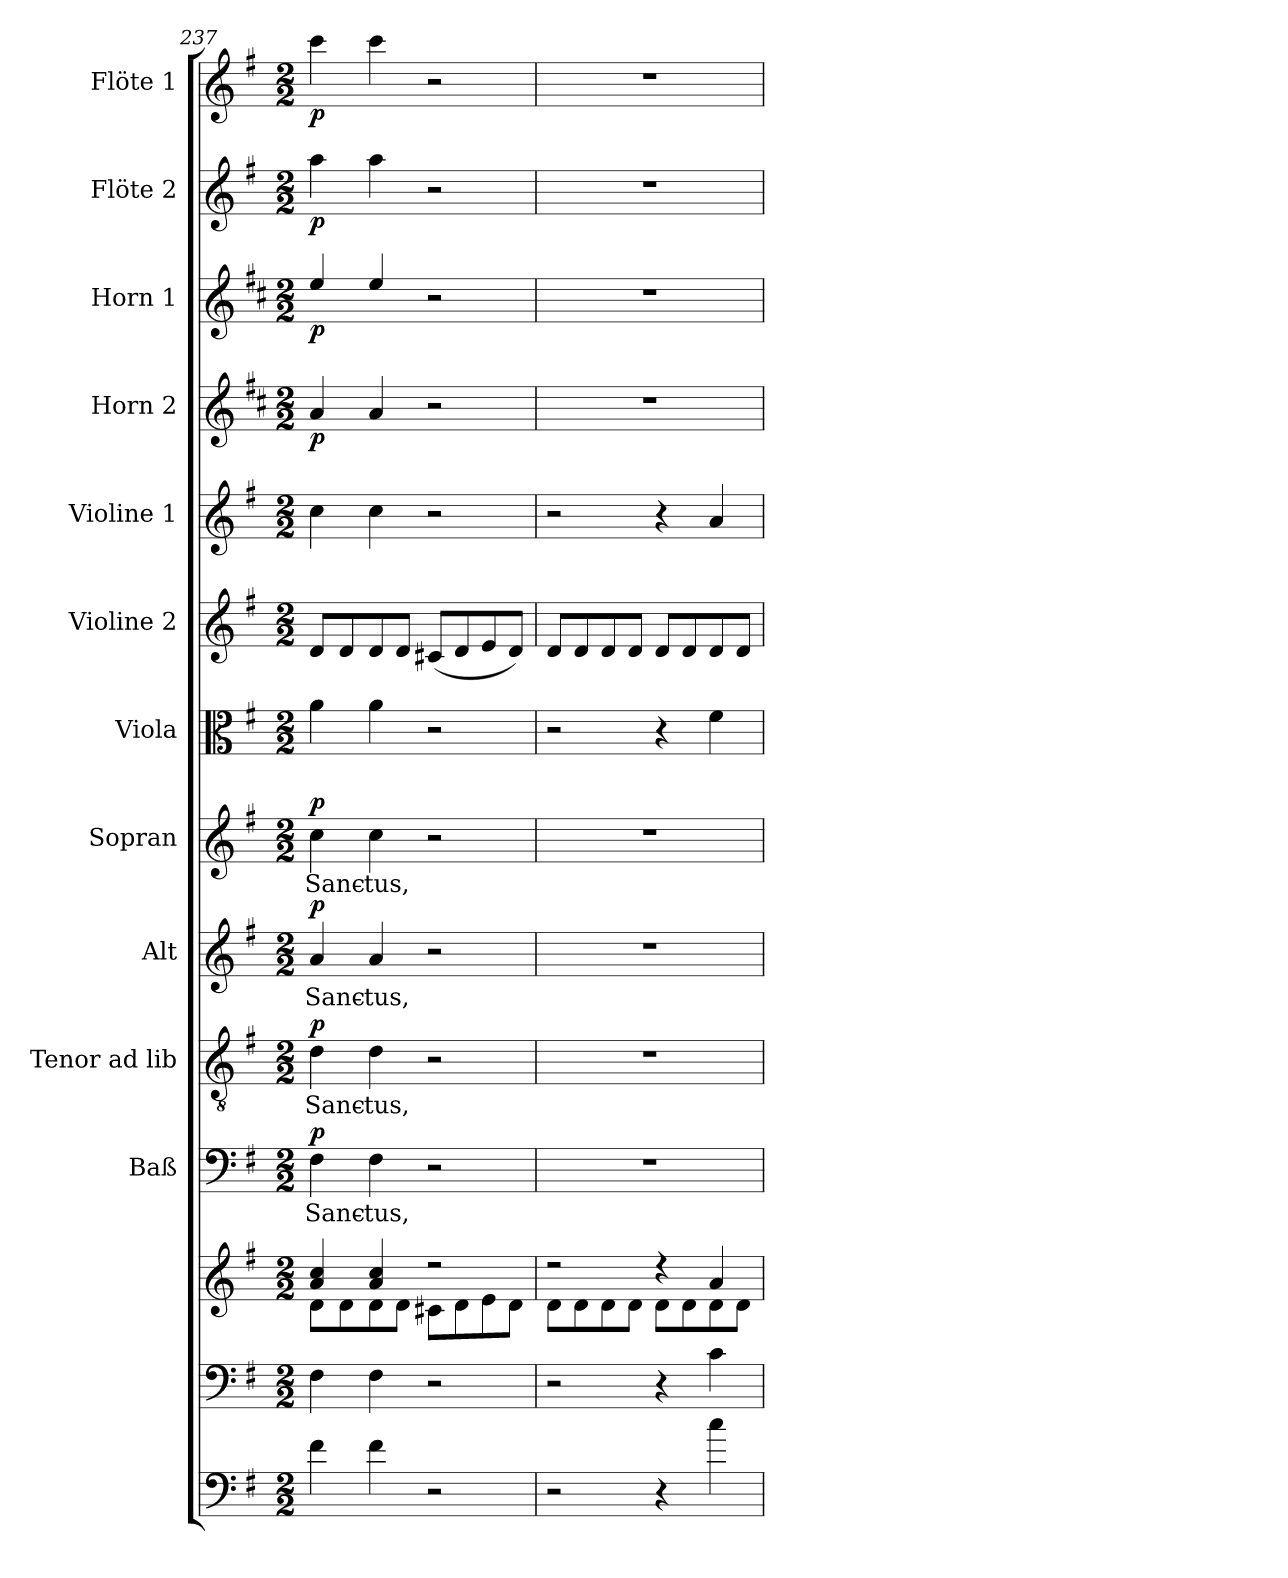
**kern	**kern	**kern	**kern	**text	**dynam	**kern	**text	**dynam	**kern	**text	**dynam	**kern	**text	**dynam	**kern	**kern	**kern	**kern	**dynam	**kern	**dynam	**kern	**dynam	**kern	**dynam
*part13	*part12	*part12	*part11	*part11	*part11	*part10	*part10	*part10	*part9	*part9	*part9	*part8	*part8	*part8	*part7	*part6	*part5	*part4	*part4	*part3	*part3	*part2	*part2	*part1	*part1
*staff14	*staff13	*staff12	*staff11	*staff11	*staff11	*staff10	*staff10	*staff10	*staff9	*staff9	*staff9	*staff8	*staff8	*staff8	*staff7	*staff6	*staff5	*staff4	*staff4	*staff3	*staff3	*staff2	*staff2	*staff1	*staff1
*	*	*	*I"Baß	*	*	*I"Tenor ad lib	*	*	*I"Alt	*	*	*I"Sopran	*	*	*I"Viola	*I"Violine 2	*I"Violine 1	*I"Horn 2	*	*I"Horn 1	*	*I"Flöte 2	*	*I"Flöte 1	*
*	*	*	*I'Baß	*	*	*I'Ten	*	*	*I'Alt	*	*	*I'Sop	*	*	*I'Vla.	*I'Vln. 2	*I'Vln. 1	*I'Hrn. 2	*	*I'Hrn. 1	*	*I'Fl. 2	*	*I'Fl. 1	*
*clefF4	*clefF4	*clefG2	*clefF4	*	*	*clefGv2	*	*	*clefG2	*	*	*clefG2	*	*	*clefC3	*clefG2	*clefG2	*clefG2	*	*clefG2	*	*clefG2	*	*clefG2	*
*ITrd7c12	*	*	*	*	*	*	*	*	*	*	*	*	*	*	*	*	*	*ITrd4c7	*	*ITrd4c7	*	*	*	*	*
*k[f#]	*k[f#]	*k[f#]	*k[f#]	*	*	*k[f#]	*	*	*k[f#]	*	*	*k[f#]	*	*	*k[f#]	*k[f#]	*k[f#]	*k[f#]	*	*k[f#]	*	*k[f#]	*	*k[f#]	*
*G:	*G:	*G:	*G:	*	*	*G:	*	*	*G:	*	*	*G:	*	*	*G:	*G:	*G:	*G:	*	*G:	*	*G:	*	*G:	*
*M2/2	*M2/2	*M2/2	*M2/2	*	*	*M2/2	*	*	*M2/2	*	*	*M2/2	*	*	*M2/2	*M2/2	*M2/2	*M2/2	*	*M2/2	*	*M2/2	*	*M2/2	*
=237	=237	=237	=237	=237	=237	=237	=237	=237	=237	=237	=237	=237	=237	=237	=237	=237	=237	=237	=237	=237	=237	=237	=237	=237	=237
*	*	*^	*	*	*	*	*	*	*	*	*	*	*	*	*	*	*	*	*	*	*	*	*	*	*
!	!	!	!	!	!LO:LY:b	!LO:DY:a	!	!LO:LY:b	!LO:DY:a	!	!LO:LY:b	!LO:DY:a	!	!LO:LY:b	!LO:DY:a	!	!	!	!	!LO:DY:b	!	!LO:DY:b	!	!LO:DY:b	!	!LO:DY:b
4F#\	4F#\	4a/ 4cc/	8d\L	4F#\	Sanc-	p	4d\	Sanc-	p	4a/	Sanc-	p	4cc\	Sanc-	p	4a\	8d/L	4cc\	4d/	p	4a/	p	4aa\	p	4ccc\	p
.	.	.	8d\	.	.	.	.	.	.	.	.	.	.	.	.	.	8d/	.	.	.	.	.	.	.	.	.
!	!	!	!	!	!LO:LY:b	!	!	!LO:LY:b	!	!	!LO:LY:b	!	!	!LO:LY:b	!	!	!	!	!	!	!	!	!	!	!	!
4F#\	4F#\	4a/ 4cc/	8d\	4F#\	-tus,	.	4d\	-tus,	.	4a/	-tus,	.	4cc\	-tus,	.	4a\	8d/	4cc\	4d/	.	4a/	.	4aa\	.	4ccc\	.
.	.	.	8d\J	.	.	.	.	.	.	.	.	.	.	.	.	.	8d/J	.	.	.	.	.	.	.	.	.
2r	2r	2r	8c#X\L	2r	.	.	2r	.	.	2r	.	.	2r	.	.	2r	(<8c#X/L	2r	2r	.	2r	.	2r	.	2r	.
.	.	.	8d\	.	.	.	.	.	.	.	.	.	.	.	.	.	8d/	.	.	.	.	.	.	.	.	.
.	.	.	8e\	.	.	.	.	.	.	.	.	.	.	.	.	.	8e/	.	.	.	.	.	.	.	.	.
.	.	.	8d\J	.	.	.	.	.	.	.	.	.	.	.	.	.	8d/J)	.	.	.	.	.	.	.	.	.
=238	=238	=238	=238	=238	=238	=238	=238	=238	=238	=238	=238	=238	=238	=238	=238	=238	=238	=238	=238	=238	=238	=238	=238	=238	=238	=238
2r	2r	2r	8d\L	1r	.	.	1r	.	.	1r	.	.	1r	.	.	2r	8d/L	2r	1r	.	1r	.	1r	.	1r	.
.	.	.	8d\	.	.	.	.	.	.	.	.	.	.	.	.	.	8d/	.	.	.	.	.	.	.	.	.
.	.	.	8d\	.	.	.	.	.	.	.	.	.	.	.	.	.	8d/	.	.	.	.	.	.	.	.	.
.	.	.	8d\J	.	.	.	.	.	.	.	.	.	.	.	.	.	8d/J	.	.	.	.	.	.	.	.	.
4r	4r	4r	8d\L	.	.	.	.	.	.	.	.	.	.	.	.	4r	8d/L	4r	.	.	.	.	.	.	.	.
.	.	.	8d\	.	.	.	.	.	.	.	.	.	.	.	.	.	8d/	.	.	.	.	.	.	.	.	.
4c\	4c\	4a/	8d\	.	.	.	.	.	.	.	.	.	.	.	.	4f#\	8d/	4a/	.	.	.	.	.	.	.	.
.	.	.	8d\J	.	.	.	.	.	.	.	.	.	.	.	.	.	8d/J	.	.	.	.	.	.	.	.	.
*	*	*v	*v	*	*	*	*	*	*	*	*	*	*	*	*	*	*	*	*	*	*	*	*	*	*	*
=	=	=	=	=	=	=	=	=	=	=	=	=	=	=	=	=	=	=	=	=	=	=	=	=	=
*-	*-	*-	*-	*-	*-	*-	*-	*-	*-	*-	*-	*-	*-	*-	*-	*-	*-	*-	*-	*-	*-	*-	*-	*-	*-
